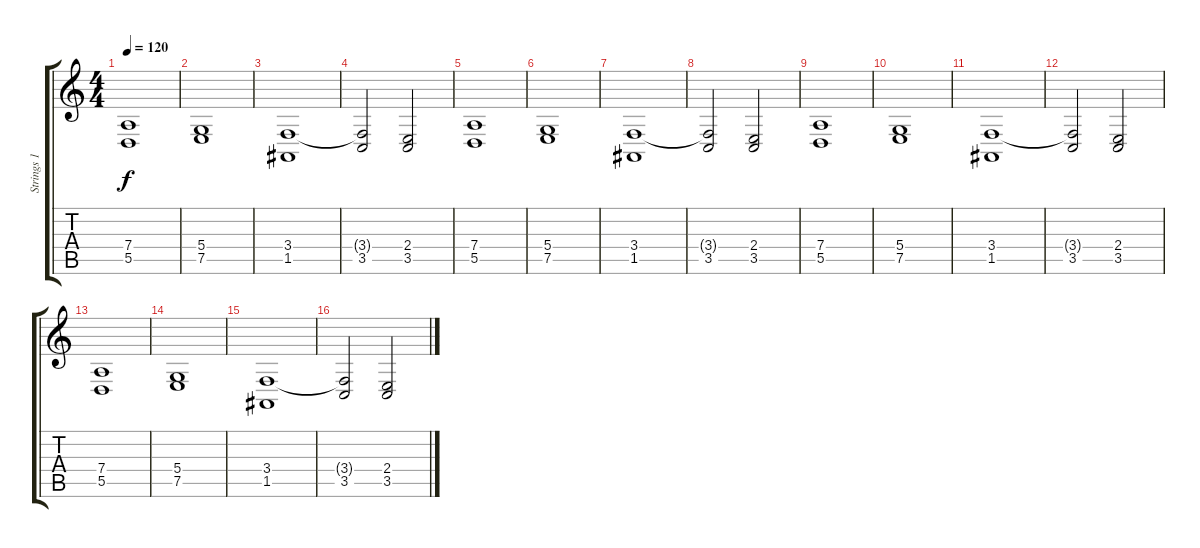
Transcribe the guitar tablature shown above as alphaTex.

\track ("Strings 1" "Strings 1") {instrument stringensemble1}
\staff {score tabs}
\tuning (E4 B3 G3 D3 A2 E2) {hide}
\ts (4 4)
\tempo 120
\clef g2
\ks c
(7.4 5.5).1{dy f} |
(5.4 7.5).1 |
(3.4 1.5).1 |
(3.4{t} 3.5).2 (2.4 3.5).2 |
(7.4 5.5).1 |
(5.4 7.5).1 |
(3.4 1.5).1 |
(3.4{t} 3.5).2 (2.4 3.5).2 |
(7.4 5.5).1 |
(5.4 7.5).1 |
(3.4 1.5).1 |
(3.4{t} 3.5).2 (2.4 3.5).2 |
(7.4 5.5).1 |
(5.4 7.5).1 |
(3.4 1.5).1 |
(3.4{t} 3.5).2 (2.4 3.5).2
